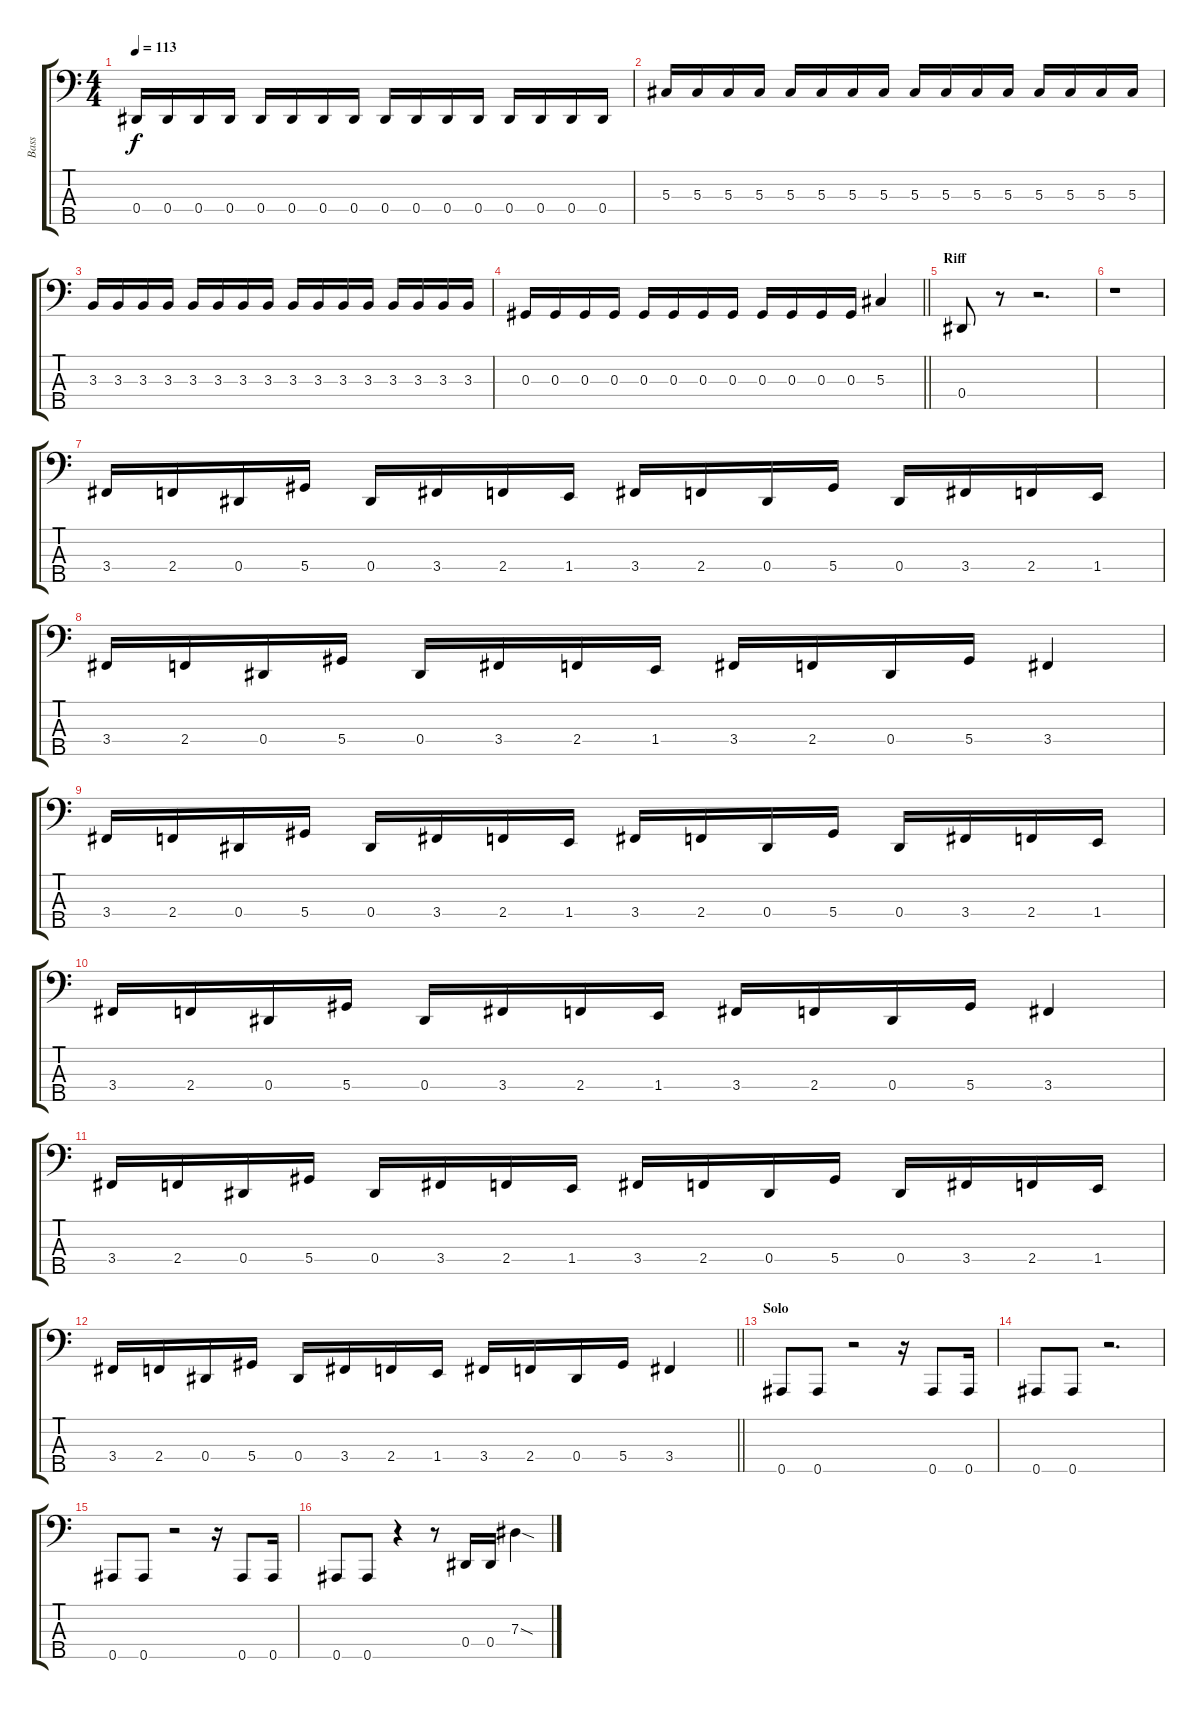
\track ("Bass" "Bass") {instrument electricbassfinger}
\staff {score tabs}
\tuning (Gb2 Db2 Ab1 Eb1 Bb0) {hide}
\ts (4 4)
\tempo 113
\clef f4
\ks c
0.4.16{dy f} 0.4.16 0.4.16 0.4.16 0.4.16 0.4.16 0.4.16 0.4.16 0.4.16 0.4.16 0.4.16 0.4.16 0.4.16 0.4.16 0.4.16 0.4.16 |
5.3.16 5.3.16 5.3.16 5.3.16 5.3.16 5.3.16 5.3.16 5.3.16 5.3.16 5.3.16 5.3.16 5.3.16 5.3.16 5.3.16 5.3.16 5.3.16 |
3.3.16 3.3.16 3.3.16 3.3.16 3.3.16 3.3.16 3.3.16 3.3.16 3.3.16 3.3.16 3.3.16 3.3.16 3.3.16 3.3.16 3.3.16 3.3.16 |
\barLineRight lightlight
0.3.16 0.3.16 0.3.16 0.3.16 0.3.16 0.3.16 0.3.16 0.3.16 0.3.16 0.3.16 0.3.16 0.3.16 5.3.4 |
\section ("" "Riff")
0.4.8 r.8 r.2{d} |
r.1 |
3.4.16 2.4.16 0.4.16 5.4.16 0.4.16 3.4.16 2.4.16 1.4.16 3.4.16 2.4.16 0.4.16 5.4.16 0.4.16 3.4.16 2.4.16 1.4.16 |
3.4.16 2.4.16 0.4.16 5.4.16 0.4.16 3.4.16 2.4.16 1.4.16 3.4.16 2.4.16 0.4.16 5.4.16 3.4.4 |
3.4.16 2.4.16 0.4.16 5.4.16 0.4.16 3.4.16 2.4.16 1.4.16 3.4.16 2.4.16 0.4.16 5.4.16 0.4.16 3.4.16 2.4.16 1.4.16 |
3.4.16 2.4.16 0.4.16 5.4.16 0.4.16 3.4.16 2.4.16 1.4.16 3.4.16 2.4.16 0.4.16 5.4.16 3.4.4 |
3.4.16 2.4.16 0.4.16 5.4.16 0.4.16 3.4.16 2.4.16 1.4.16 3.4.16 2.4.16 0.4.16 5.4.16 0.4.16 3.4.16 2.4.16 1.4.16 |
\barLineRight lightlight
3.4.16 2.4.16 0.4.16 5.4.16 0.4.16 3.4.16 2.4.16 1.4.16 3.4.16 2.4.16 0.4.16 5.4.16 3.4.4 |
\section ("" "Solo")
0.5.8 0.5.8 r.2 r.16 0.5.8 0.5.16 |
0.5.8 0.5.8 r.2{d} |
0.5.8 0.5.8 r.2 r.16 0.5.8 0.5.16 |
0.5.8 0.5.8 r.4 r.8 0.4.16 0.4.16 7.3{sod}.4
